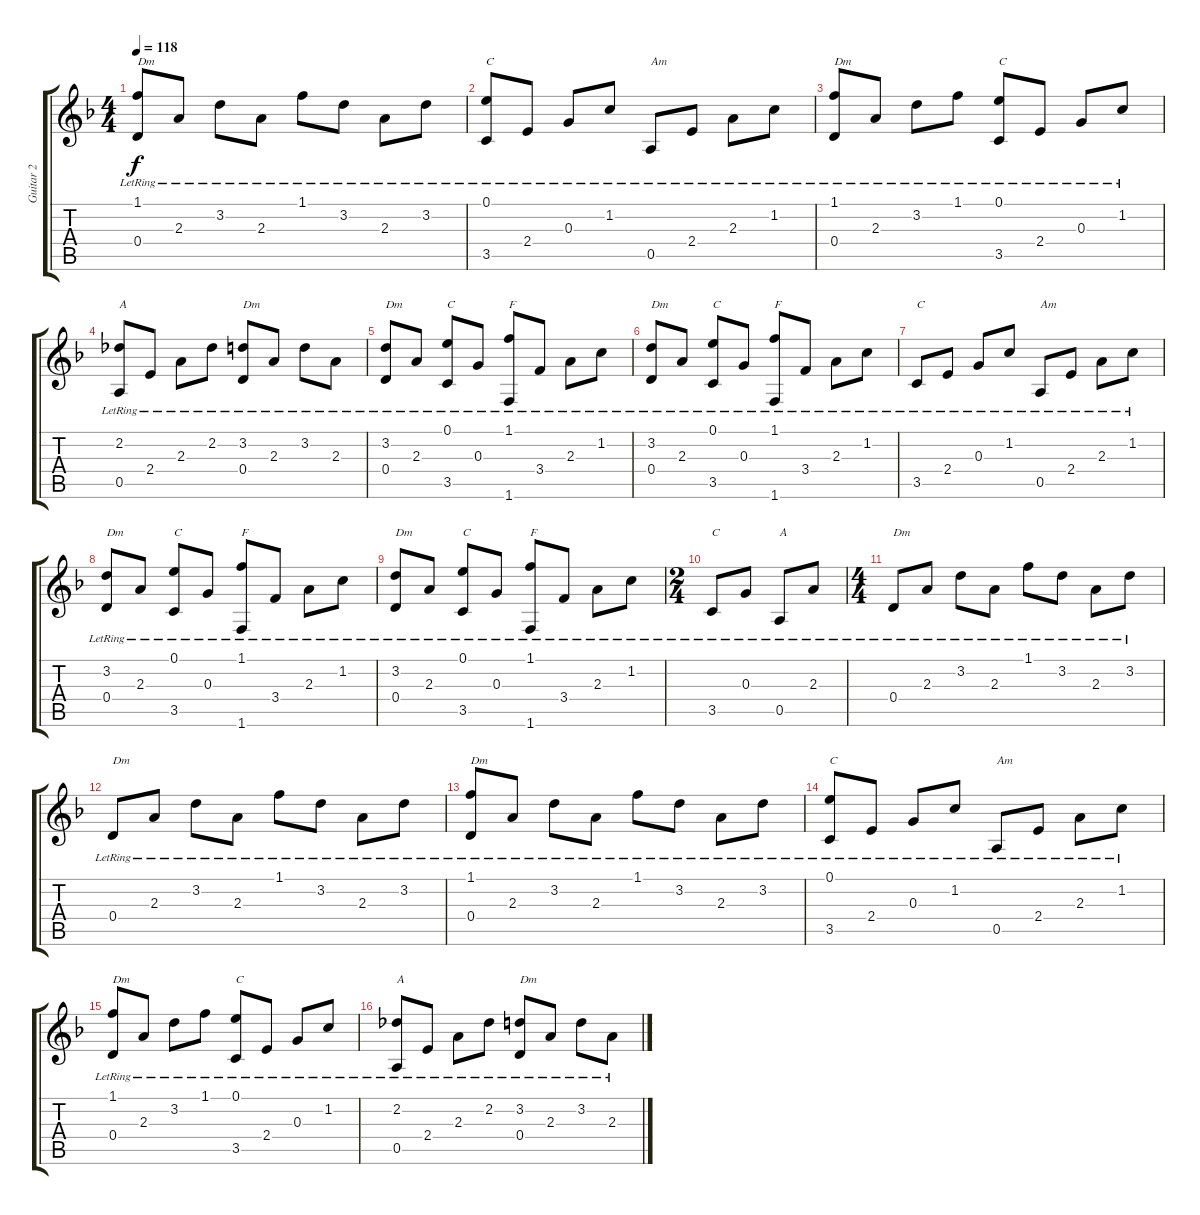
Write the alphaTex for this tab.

\track ("Guitar 2" "Guitar 2") {instrument acousticguitarsteel}
\staff {score tabs}
\tuning (E4 B3 G3 D3 A2 E2) {hide}
\ts (4 4)
\tempo 118
\clef g2
\ks dminor
(1.1{lr} 0.4{lr}).8{txt "Dm" dy f} 2.3{lr}.8 3.2{lr}.8 2.3{lr}.8 1.1{lr}.8 3.2{lr}.8 2.3{lr}.8 3.2{lr}.8 |
(0.1{lr} 3.5{lr}).8{txt "C"} 2.4{lr}.8 0.3{lr}.8 1.2{lr}.8 0.5{lr}.8{txt "Am"} 2.4{lr}.8 2.3{lr}.8 1.2{lr}.8 |
(1.1{lr} 0.4{lr}).8{txt "Dm"} 2.3{lr}.8 3.2{lr}.8 1.1{lr}.8 (0.1{lr} 3.5{lr}).8{txt "C"} 2.4{lr}.8 0.3{lr}.8 1.2{lr}.8 |
(2.2{lr} 0.5{lr}).8{txt "A"} 2.4{lr}.8 2.3{lr}.8 2.2{lr}.8 (3.2{lr} 0.4{lr}).8{txt "Dm"} 2.3{lr}.8 3.2{lr}.8 2.3{lr}.8 |
(3.2{lr} 0.4{lr}).8{txt "Dm"} 2.3{lr}.8 (0.1{lr} 3.5{lr}).8{txt "C"} 0.3{lr}.8 (1.1{lr} 1.6{lr}).8{txt "F"} 3.4{lr}.8 2.3{lr}.8 1.2{lr}.8 |
(3.2{lr} 0.4{lr}).8{txt "Dm"} 2.3{lr}.8 (0.1{lr} 3.5{lr}).8{txt "C"} 0.3{lr}.8 (1.1{lr} 1.6{lr}).8{txt "F"} 3.4{lr}.8 2.3{lr}.8 1.2{lr}.8 |
3.5{lr}.8{txt "C"} 2.4{lr}.8 0.3{lr}.8 1.2{lr}.8 0.5{lr}.8{txt "Am"} 2.4{lr}.8 2.3{lr}.8 1.2{lr}.8 |
(3.2{lr} 0.4{lr}).8{txt "Dm"} 2.3{lr}.8 (0.1{lr} 3.5{lr}).8{txt "C"} 0.3{lr}.8 (1.1{lr} 1.6{lr}).8{txt "F"} 3.4{lr}.8 2.3{lr}.8 1.2{lr}.8 |
(3.2{lr} 0.4{lr}).8{txt "Dm"} 2.3{lr}.8 (0.1{lr} 3.5{lr}).8{txt "C"} 0.3{lr}.8 (1.1{lr} 1.6{lr}).8{txt "F"} 3.4{lr}.8 2.3{lr}.8 1.2{lr}.8 |
\ts (2 4)
3.5{lr}.8{txt "C"} 0.3{lr}.8 0.5{lr}.8{txt "A"} 2.3{lr}.8 |
\ts (4 4)
0.4{lr}.8{txt "Dm"} 2.3{lr}.8 3.2{lr}.8 2.3{lr}.8 1.1{lr}.8 3.2{lr}.8 2.3{lr}.8 3.2{lr}.8 |
0.4{lr}.8{txt "Dm"} 2.3{lr}.8 3.2{lr}.8 2.3{lr}.8 1.1{lr}.8 3.2{lr}.8 2.3{lr}.8 3.2{lr}.8 |
(1.1{lr} 0.4{lr}).8{txt "Dm"} 2.3{lr}.8 3.2{lr}.8 2.3{lr}.8 1.1{lr}.8 3.2{lr}.8 2.3{lr}.8 3.2{lr}.8 |
(0.1{lr} 3.5{lr}).8{txt "C"} 2.4{lr}.8 0.3{lr}.8 1.2{lr}.8 0.5{lr}.8{txt "Am"} 2.4{lr}.8 2.3{lr}.8 1.2{lr}.8 |
(1.1{lr} 0.4{lr}).8{txt "Dm"} 2.3{lr}.8 3.2{lr}.8 1.1{lr}.8 (0.1{lr} 3.5{lr}).8{txt "C"} 2.4{lr}.8 0.3{lr}.8 1.2{lr}.8 |
(2.2{lr} 0.5{lr}).8{txt "A"} 2.4{lr}.8 2.3{lr}.8 2.2{lr}.8 (3.2{lr} 0.4{lr}).8{txt "Dm"} 2.3{lr}.8 3.2{lr}.8 2.3{lr}.8
